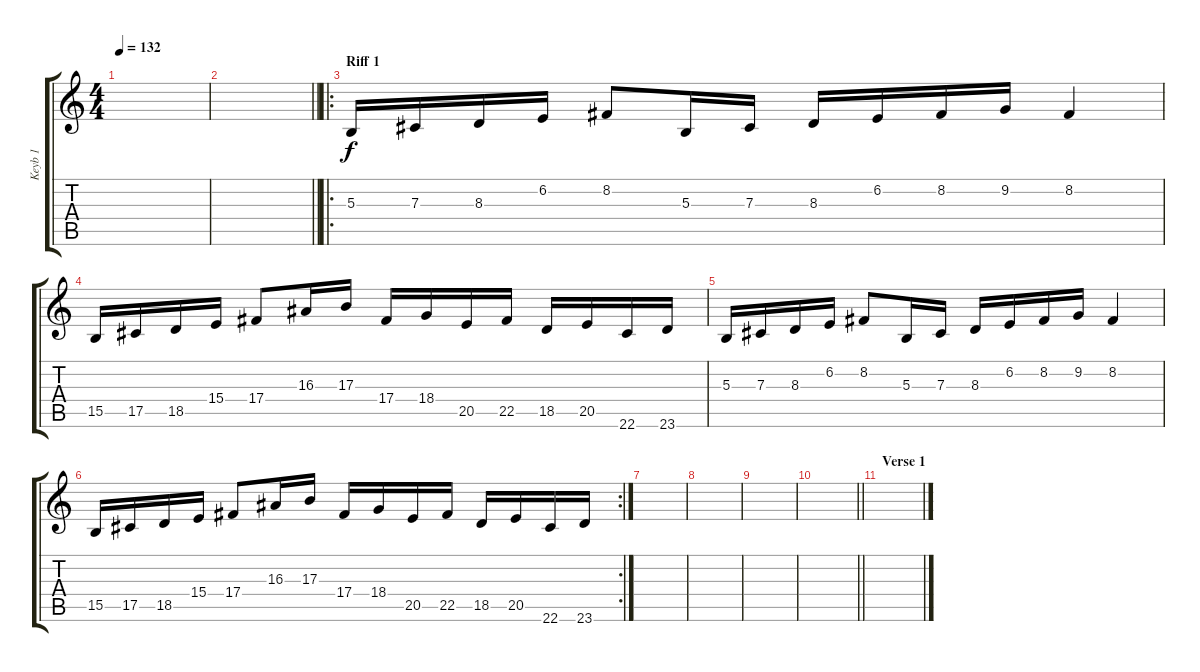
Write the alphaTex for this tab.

\track ("Keyb 1" "Keyb 1") {instrument harpsichord}
\staff {score tabs}
\tuning (Eb4 Bb3 Gb3 Db3 Ab2 Eb2) {hide}
\ts (4 4)
\tempo 132
\clef g2
\ks c
|
\barLineRight lightlight
|
\ro
\section ("" "Riff 1")
5.3.16 7.3.16 8.3.16 6.2.16 8.2.8 5.3.16 7.3.16 8.3.16 6.2.16 8.2.16 9.2.16 8.2.4 |
15.5.16 17.5.16 18.5.16 15.4.16 17.4.8 16.3.16 17.3.16 17.4.16 18.4.16 20.5.16 22.5.16 18.5.16 20.5.16 22.6.16 23.6.16 |
5.3.16 7.3.16 8.3.16 6.2.16 8.2.8 5.3.16 7.3.16 8.3.16 6.2.16 8.2.16 9.2.16 8.2.4 |
\rc 2
15.5.16 17.5.16 18.5.16 15.4.16 17.4.8 16.3.16 17.3.16 17.4.16 18.4.16 20.5.16 22.5.16 18.5.16 20.5.16 22.6.16 23.6.16 |
|
|
|
\barLineRight lightlight
|
\section ("" "Verse 1")
